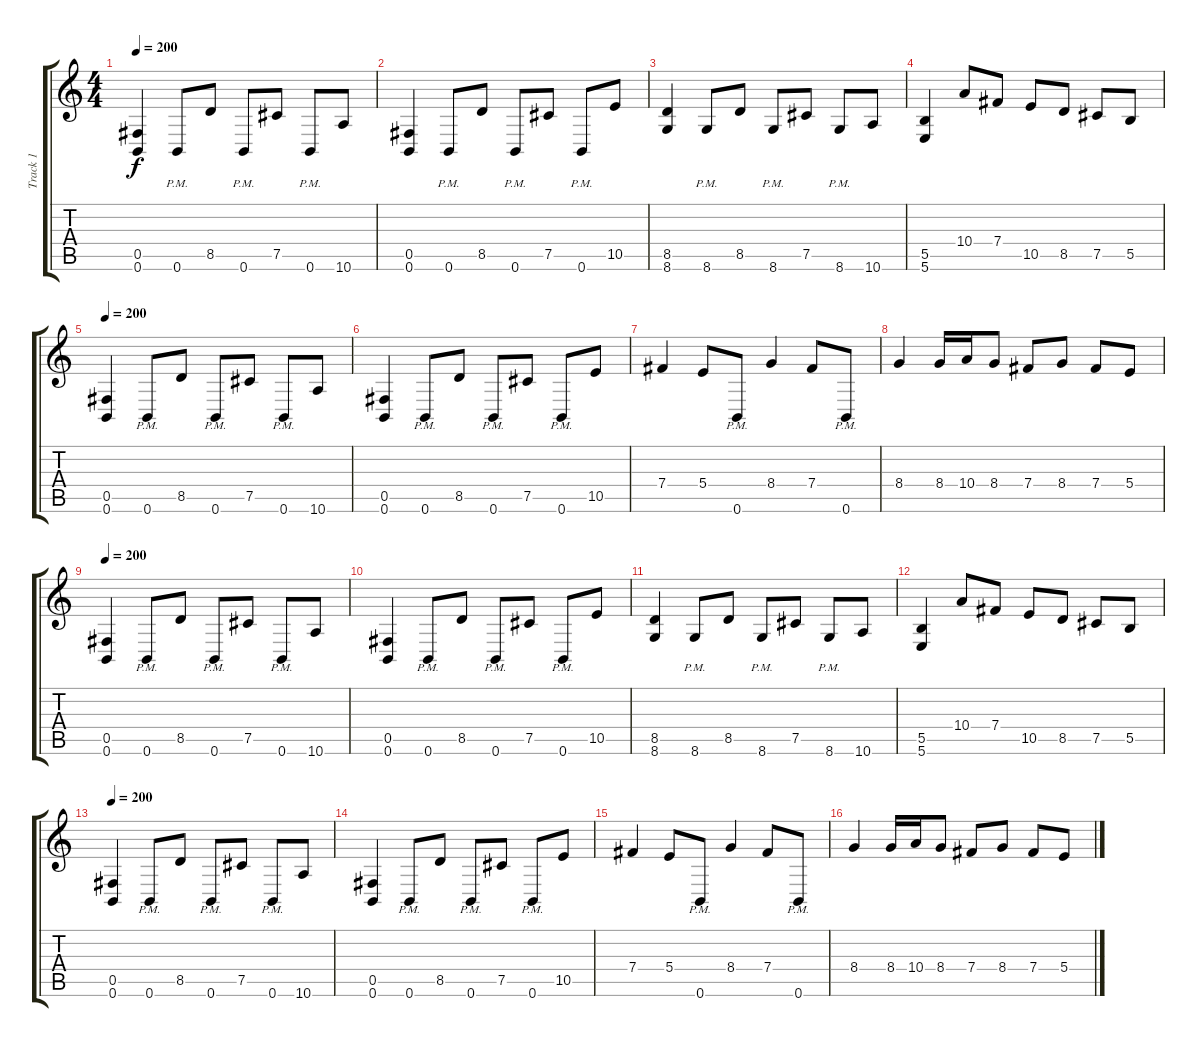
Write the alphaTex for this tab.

\track ("Track 1" "Track 1") {instrument distortionguitar}
\staff {score tabs}
\tuning (Db4 Ab3 E3 B2 Gb2 B1) {hide}
\ts (4 4)
\tempo 200
\clef g2
\ks c
(0.5 0.6).4{dy f} 0.6{pm}.8 8.5.8 0.6{pm}.8 7.5.8 0.6{pm}.8 10.6.8 |
(0.5 0.6).4 0.6{pm}.8 8.5.8 0.6{pm}.8 7.5.8 0.6{pm}.8 10.5.8 |
(8.5 8.6).4 8.6{pm}.8 8.5.8 8.6{pm}.8 7.5.8 8.6{pm}.8 10.6.8 |
(5.5 5.6).4 10.4.8 7.4.8 10.5.8 8.5.8 7.5.8 5.5.8 |
\tempo 200
(0.5 0.6).4 0.6{pm}.8 8.5.8 0.6{pm}.8 7.5.8 0.6{pm}.8 10.6.8 |
(0.5 0.6).4 0.6{pm}.8 8.5.8 0.6{pm}.8 7.5.8 0.6{pm}.8 10.5.8 |
7.4.4 5.4.8 0.6{pm}.8 8.4.4 7.4.8 0.6{pm}.8 |
8.4.4 8.4.16 10.4.16 8.4.8 7.4.8 8.4.8 7.4.8 5.4.8 |
\tempo 200
(0.5 0.6).4 0.6{pm}.8 8.5.8 0.6{pm}.8 7.5.8 0.6{pm}.8 10.6.8 |
(0.5 0.6).4 0.6{pm}.8 8.5.8 0.6{pm}.8 7.5.8 0.6{pm}.8 10.5.8 |
(8.5 8.6).4 8.6{pm}.8 8.5.8 8.6{pm}.8 7.5.8 8.6{pm}.8 10.6.8 |
(5.5 5.6).4 10.4.8 7.4.8 10.5.8 8.5.8 7.5.8 5.5.8 |
\tempo 200
(0.5 0.6).4 0.6{pm}.8 8.5.8 0.6{pm}.8 7.5.8 0.6{pm}.8 10.6.8 |
(0.5 0.6).4 0.6{pm}.8 8.5.8 0.6{pm}.8 7.5.8 0.6{pm}.8 10.5.8 |
7.4.4 5.4.8 0.6{pm}.8 8.4.4 7.4.8 0.6{pm}.8 |
8.4.4 8.4.16 10.4.16 8.4.8 7.4.8 8.4.8 7.4.8 5.4.8
